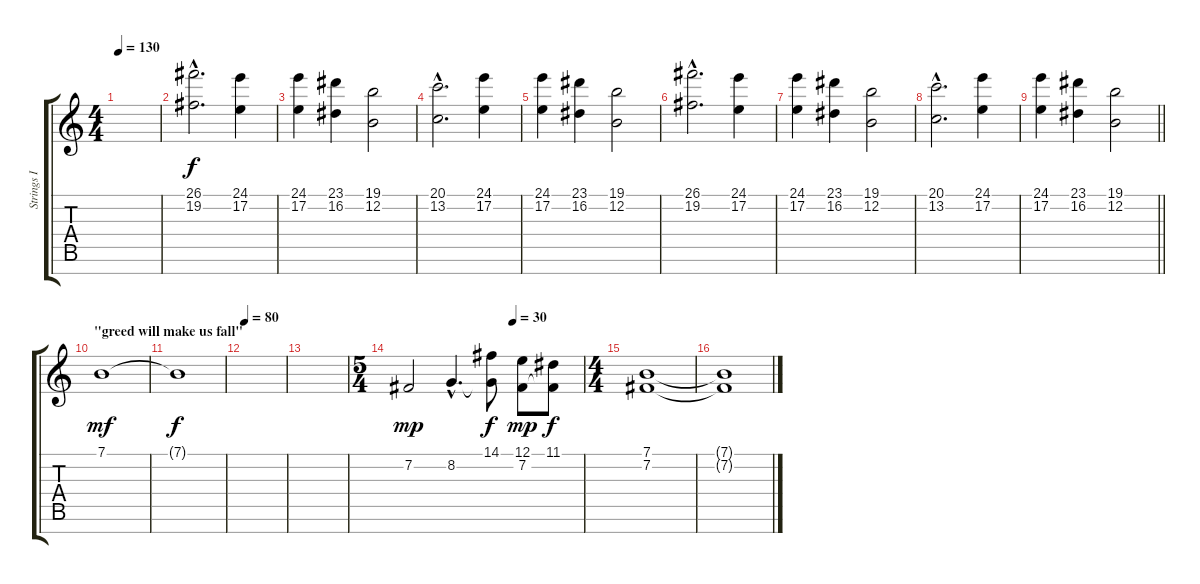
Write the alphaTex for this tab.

\track ("Strings I" "Strings I") {instrument stringensemble1}
\staff {score tabs}
\tuning (E4 B3 G3 D3 A2 E2 B1) {hide}
\ts (4 4)
\tempo 130
\clef g2
\ks c
|
(26.1{hac} 19.2{hac}).2{d volume 13} (24.1 17.2).4 |
(24.1 17.2).4 (23.1 16.2).4 (19.1 12.2).2 |
(20.1{hac} 13.2{hac}).2{d} (24.1 17.2).4 |
(24.1 17.2).4 (23.1 16.2).4 (19.1 12.2).2 |
(26.1{hac} 19.2{hac}).2{d} (24.1 17.2).4 |
(24.1 17.2).4 (23.1 16.2).4 (19.1 12.2).2 |
(20.1{hac} 13.2{hac}).2{d} (24.1 17.2).4 |
\barLineRight lightlight
(24.1 17.2).4 (23.1 16.2).4 (19.1 12.2).2 |
\section ("" "\"greed will make us fall\"")
7.1.1{dy mf volume 2} |
7.1{t}.1{dy f} |
\tempo 90
\tempo 80
|
|
\ts (5 4)
\tempo (30 0.6)
7.2.2{dy mp volume 12} 8.2{hac}.4{d} (14.1 8.2{t}).8{dy f} (12.1 7.2).8{dy mp} (11.1 7.2{t}).8{dy f} |
\ts (4 4)
(7.1 7.2).1{volume 0} |
(7.1{t} 7.2{t}).1
